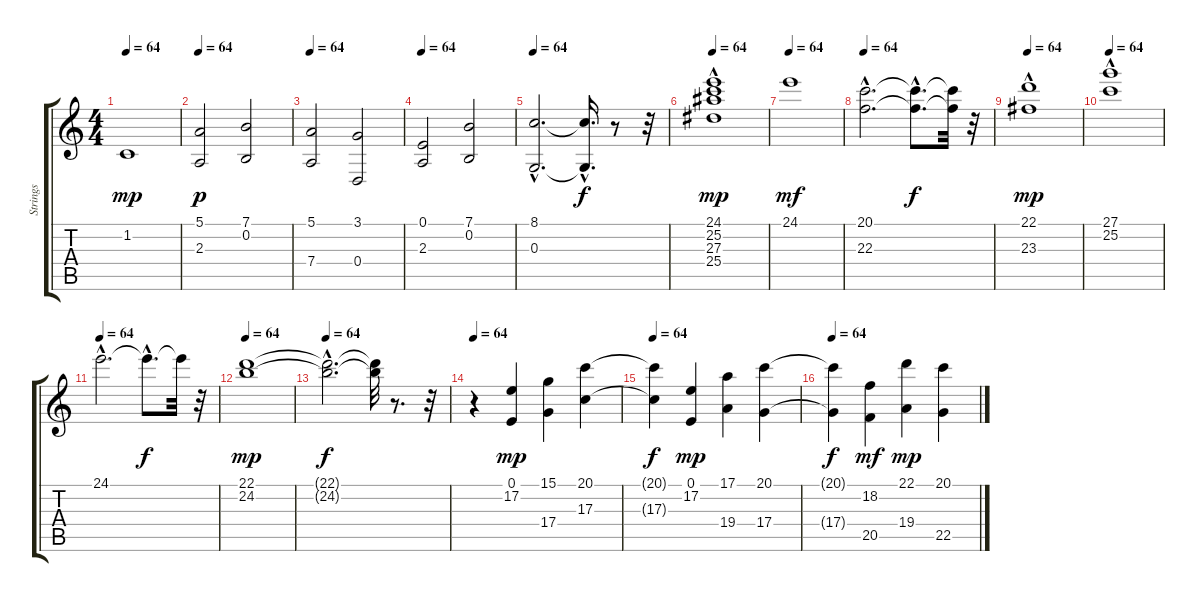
\track ("Strings" "Strings") {instrument synthstrings1}
\staff {score tabs}
\tuning (E4 B3 G3 D3 A2 E2) {hide}
\ts (4 4)
\tempo 64
\clef g2
\ks c
1.2.1{dy mp} |
\tempo 64
(5.1 2.3).2{dy p} (7.1 0.2).2 |
\tempo 64
(5.1 7.4).2 (3.1 0.4).2 |
\tempo 64
(0.1 2.3).2 (7.1 0.2).2 |
\tempo 64
(8.1{hac} 0.3{hac}).2{d} (8.1{hac t} 0.3{hac t}).16{d dy f} r.8 r.32 |
\tempo 64
(24.1 25.2 27.3{hac} 25.4).1{dy mp} |
\tempo 64
24.1.1{dy mf} |
\tempo 64
(20.1{hac} 22.3{hac}).2{d} (20.1{hac t} 22.3{hac t}).8{d dy f} (20.1{t} 22.3{t}).32 r.32 |
\tempo 64
(22.1 23.3{hac}).1{dy mp} |
\tempo 64
(27.1{hac} 25.2).1 |
\tempo 64
24.1{hac}.2{d} 24.1{hac t}.8{d dy f} 24.1{t}.32 r.32 |
\tempo 64
(22.1 24.2).1{dy mp} |
\tempo 64
(22.1{hac t} 24.2{hac t}).2{d dy f} (22.1{t} 24.2{t}).32 r.8{d} r.32 |
\tempo 64
r.4 (0.1 17.2).4{dy mp} (15.1 17.4).4 (20.1 17.3).4 |
\tempo 64
(20.1{t} 17.3{t}).4{dy f} (0.1 17.2).4{dy mp} (17.1 19.4).4 (20.1 17.4).4 |
\tempo 64
(20.1{t} 17.4{t}).4{dy f} (18.2 20.5).4{dy mf} (22.1 19.4).4{dy mp} (20.1 22.5).4
